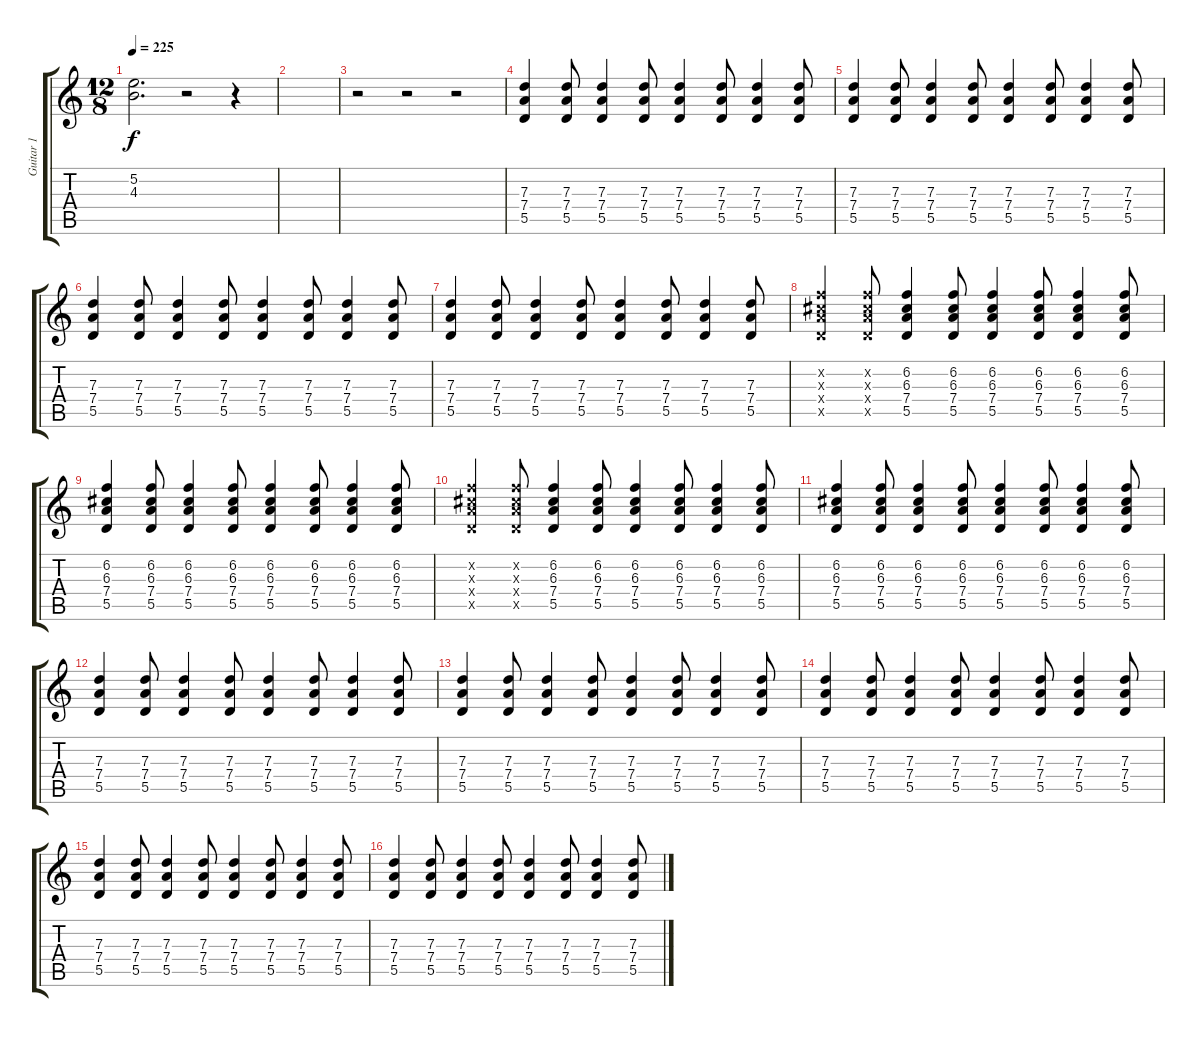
\track ("Guitar 1" "Guitar 1") {instrument electricguitarclean}
\staff {score tabs}
\tuning (E4 B3 G3 D3 A2 D2) {hide}
\ts (12 8)
\tempo 225
\clef g2
\ks c
(5.2 4.3).2{d dy f} r.2 r.4 |
|
r.2 r.2 r.2 |
(7.3 7.4 5.5).4 (7.3 7.4 5.5).8 (7.3 7.4 5.5).4 (7.3 7.4 5.5).8 (7.3 7.4 5.5).4 (7.3 7.4 5.5).8 (7.3 7.4 5.5).4 (7.3 7.4 5.5).8 |
(7.3 7.4 5.5).4 (7.3 7.4 5.5).8 (7.3 7.4 5.5).4 (7.3 7.4 5.5).8 (7.3 7.4 5.5).4 (7.3 7.4 5.5).8 (7.3 7.4 5.5).4 (7.3 7.4 5.5).8 |
(7.3 7.4 5.5).4 (7.3 7.4 5.5).8 (7.3 7.4 5.5).4 (7.3 7.4 5.5).8 (7.3 7.4 5.5).4 (7.3 7.4 5.5).8 (7.3 7.4 5.5).4 (7.3 7.4 5.5).8 |
(7.3 7.4 5.5).4 (7.3 7.4 5.5).8 (7.3 7.4 5.5).4 (7.3 7.4 5.5).8 (7.3 7.4 5.5).4 (7.3 7.4 5.5).8 (7.3 7.4 5.5).4 (7.3 7.4 5.5).8 |
(6.2{x} 6.3{x} 7.4{x} 5.5{x}).4 (6.2{x} 6.3{x} 7.4{x} 5.5{x}).8 (6.2 6.3 7.4 5.5).4 (6.2 6.3 7.4 5.5).8 (6.2 6.3 7.4 5.5).4 (6.2 6.3 7.4 5.5).8 (6.2 6.3 7.4 5.5).4 (6.2 6.3 7.4 5.5).8 |
(6.2 6.3 7.4 5.5).4 (6.2 6.3 7.4 5.5).8 (6.2 6.3 7.4 5.5).4 (6.2 6.3 7.4 5.5).8 (6.2 6.3 7.4 5.5).4 (6.2 6.3 7.4 5.5).8 (6.2 6.3 7.4 5.5).4 (6.2 6.3 7.4 5.5).8 |
(6.2{x} 6.3{x} 7.4{x} 5.5{x}).4 (6.2{x} 6.3{x} 7.4{x} 5.5{x}).8 (6.2 6.3 7.4 5.5).4 (6.2 6.3 7.4 5.5).8 (6.2 6.3 7.4 5.5).4 (6.2 6.3 7.4 5.5).8 (6.2 6.3 7.4 5.5).4 (6.2 6.3 7.4 5.5).8 |
(6.2 6.3 7.4 5.5).4 (6.2 6.3 7.4 5.5).8 (6.2 6.3 7.4 5.5).4 (6.2 6.3 7.4 5.5).8 (6.2 6.3 7.4 5.5).4 (6.2 6.3 7.4 5.5).8 (6.2 6.3 7.4 5.5).4 (6.2 6.3 7.4 5.5).8 |
(7.3 7.4 5.5).4 (7.3 7.4 5.5).8 (7.3 7.4 5.5).4 (7.3 7.4 5.5).8 (7.3 7.4 5.5).4 (7.3 7.4 5.5).8 (7.3 7.4 5.5).4 (7.3 7.4 5.5).8 |
(7.3 7.4 5.5).4 (7.3 7.4 5.5).8 (7.3 7.4 5.5).4 (7.3 7.4 5.5).8 (7.3 7.4 5.5).4 (7.3 7.4 5.5).8 (7.3 7.4 5.5).4 (7.3 7.4 5.5).8 |
(7.3 7.4 5.5).4 (7.3 7.4 5.5).8 (7.3 7.4 5.5).4 (7.3 7.4 5.5).8 (7.3 7.4 5.5).4 (7.3 7.4 5.5).8 (7.3 7.4 5.5).4 (7.3 7.4 5.5).8 |
(7.3 7.4 5.5).4 (7.3 7.4 5.5).8 (7.3 7.4 5.5).4 (7.3 7.4 5.5).8 (7.3 7.4 5.5).4 (7.3 7.4 5.5).8 (7.3 7.4 5.5).4 (7.3 7.4 5.5).8 |
(7.3 7.4 5.5).4 (7.3 7.4 5.5).8 (7.3 7.4 5.5).4 (7.3 7.4 5.5).8 (7.3 7.4 5.5).4 (7.3 7.4 5.5).8 (7.3 7.4 5.5).4 (7.3 7.4 5.5).8
